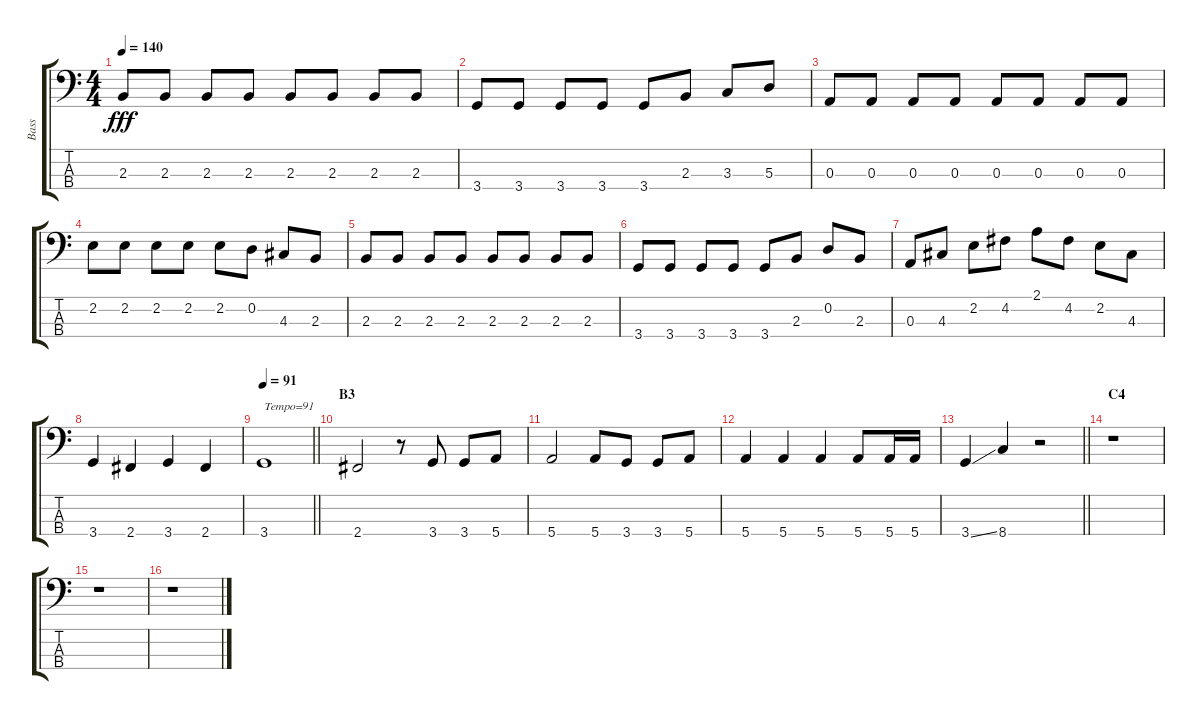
\track ("Bass" "Bass") {instrument electricbassfinger}
\staff {score tabs}
\tuning (G2 D2 A1 E1) {hide}
\ts (4 4)
\tempo 140
\clef f4
\ks c
2.3.8{dy fff} 2.3.8 2.3.8 2.3.8 2.3.8 2.3.8 2.3.8 2.3.8 |
3.4.8 3.4.8 3.4.8 3.4.8 3.4.8 2.3.8 3.3.8 5.3.8 |
0.3.8 0.3.8 0.3.8 0.3.8 0.3.8 0.3.8 0.3.8 0.3.8 |
2.2.8 2.2.8 2.2.8 2.2.8 2.2.8 0.2.8 4.3.8 2.3.8 |
2.3.8 2.3.8 2.3.8 2.3.8 2.3.8 2.3.8 2.3.8 2.3.8 |
3.4.8 3.4.8 3.4.8 3.4.8 3.4.8 2.3.8 0.2.8 2.3.8 |
0.3.8 4.3.8 2.2.8 4.2.8 2.1.8 4.2.8 2.2.8 4.3.8 |
3.4.4 2.4.4 3.4.4 2.4.4 |
\tempo 91
\barLineRight lightlight
3.4.1{txt "Tempo=91"} |
\section ("" "B3")
2.4.2 r.8 3.4.8 3.4.8 5.4.8 |
5.4.2 5.4.8 3.4.8 3.4.8 5.4.8 |
5.4.4 5.4.4 5.4.4 5.4.8 5.4.16 5.4.16 |
\barLineRight lightlight
3.4{ss}.4 8.4.4 r.2 |
\section ("" "C4")
r.1 |
r.1 |
r.1
